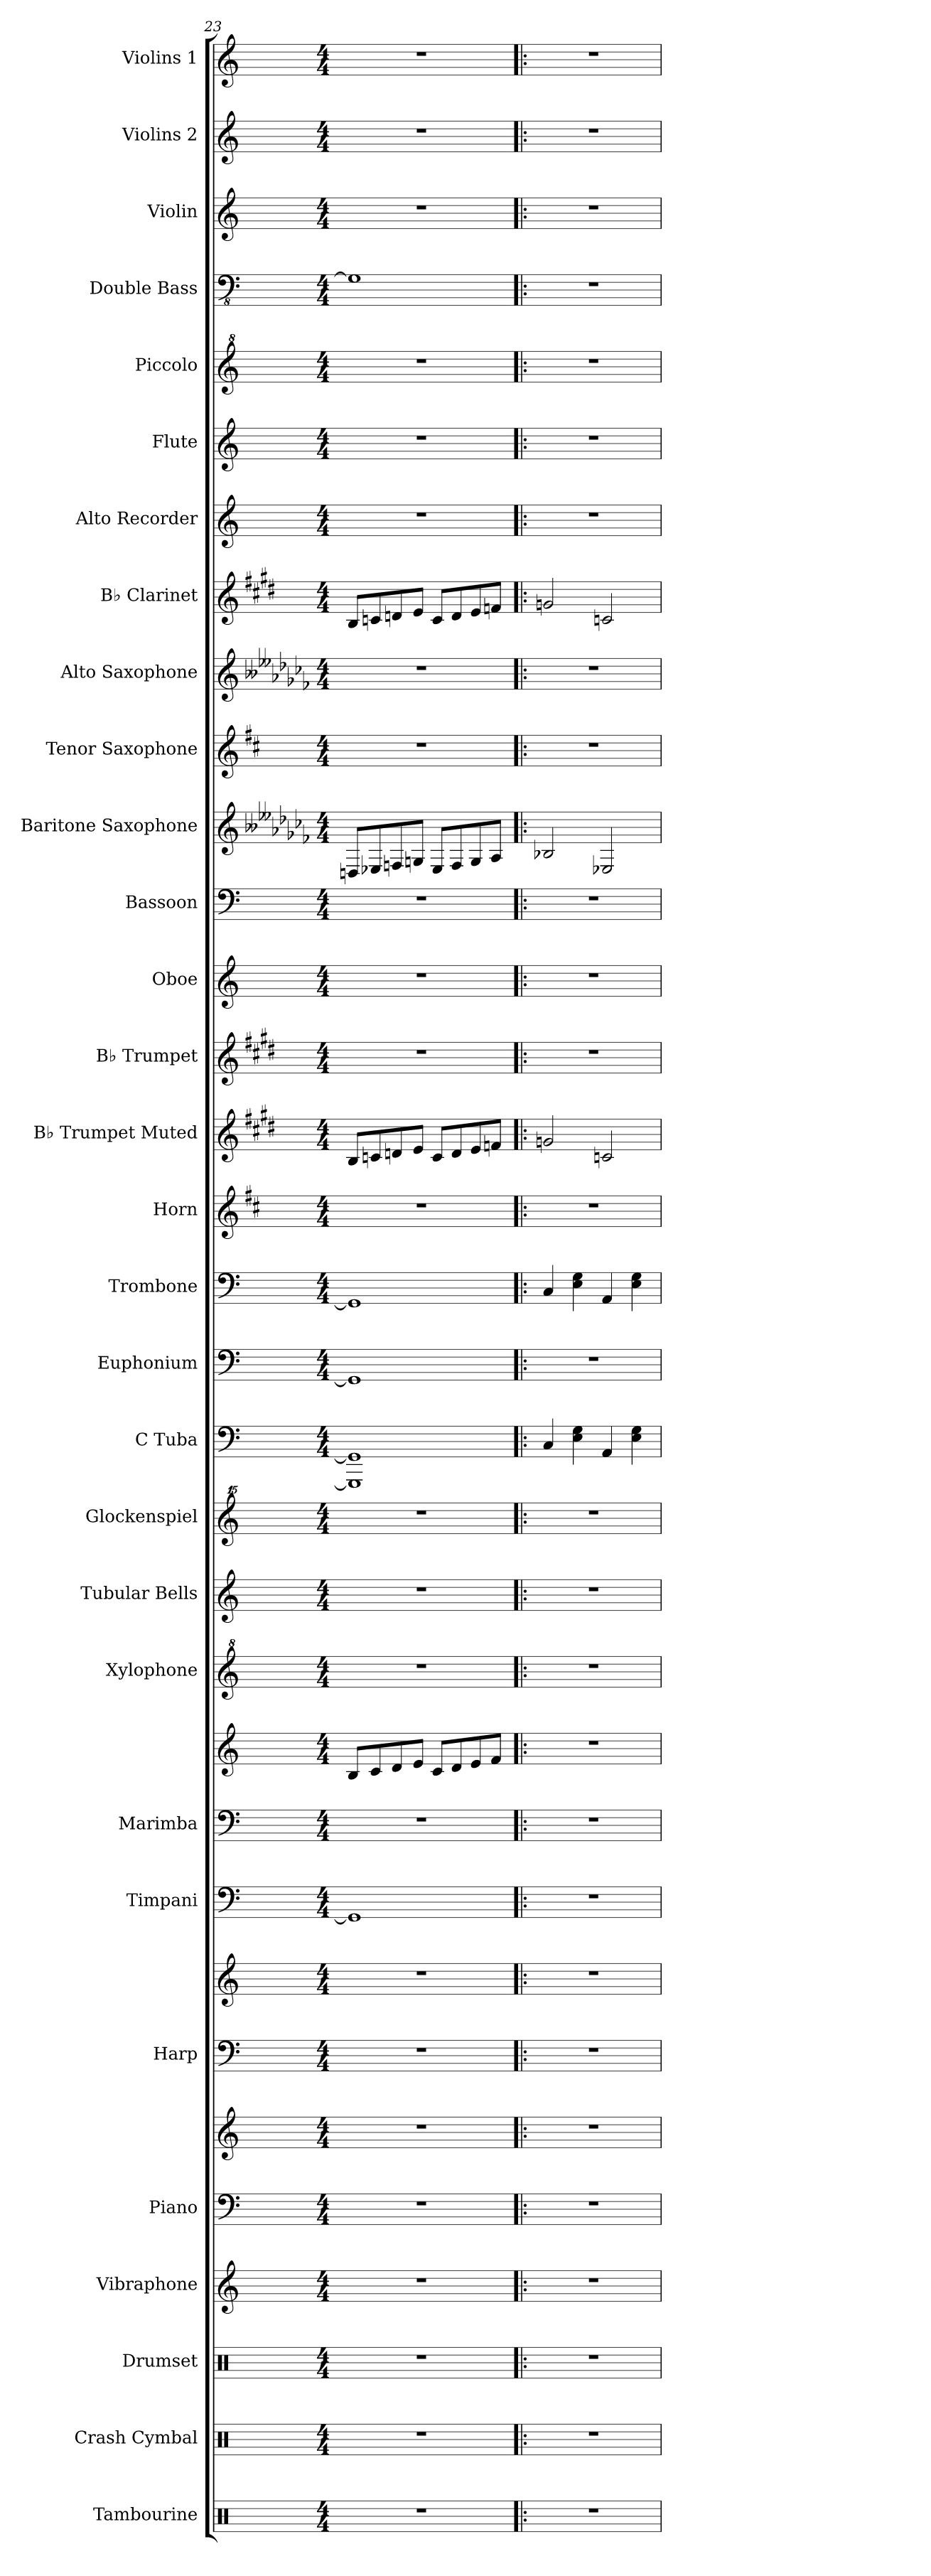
**kern	**kern	**kern	**kern	**kern	**kern	**kern	**kern	**kern	**kern	**kern	**kern	**kern	**kern	**kern	**kern	**kern	**kern	**kern	**kern	**kern	**kern	**kern	**kern	**kern	**kern	**kern	**kern	**kern	**kern	**kern	**kern	**kern
*part30	*part29	*part28	*part27	*part26	*part26	*part25	*part25	*part24	*part23	*part23	*part22	*part21	*part20	*part19	*part18	*part17	*part16	*part15	*part14	*part13	*part12	*part11	*part10	*part9	*part8	*part7	*part6	*part5	*part4	*part3	*part2	*part1
*staff33	*staff32	*staff31	*staff30	*staff29	*staff28	*staff27	*staff26	*staff25	*staff24	*staff23	*staff22	*staff21	*staff20	*staff19	*staff18	*staff17	*staff16	*staff15	*staff14	*staff13	*staff12	*staff11	*staff10	*staff9	*staff8	*staff7	*staff6	*staff5	*staff4	*staff3	*staff2	*staff1
*I"Tambourine	*I"Crash Cymbal	*I"Drumset	*I"Vibraphone	*I"Piano	*	*I"Harp	*	*I"Timpani	*I"Marimba	*	*I"Xylophone	*I"Tubular Bells	*I"Glockenspiel	*I"C Tuba	*I"Euphonium	*I"Trombone	*I"Horn	*I"B♭ Trumpet Muted	*I"B♭ Trumpet	*I"Oboe	*I"Bassoon	*I"Baritone Saxophone	*I"Tenor Saxophone	*I"Alto Saxophone	*I"B♭ Clarinet	*I"Alto Recorder	*I"Flute	*I"Piccolo	*I"Double Bass	*I"Violin	*I"Violins 2	*I"Violins 1
*I'Tamb.	*I'Cr. Cym.	*I'Drs.	*I'Vib.	*I'Pno.	*	*I'Hrp.	*	*I'Timp.	*I'Mrm.	*	*I'Xyl.	*I'Tu. Be.	*I'Glk.	*I'C Tu.	*I'Eu.	*I'Trb.	*I'Hn.	*I'B♭ Tpt. Mut	*I'B♭ Tpt.	*I'Ob.	*I'Bsn.	*I'Bar. Sax.	*I'T. Sax.	*I'A. Sax.	*I'B♭ Cl.	*I'A. Rec.	*I'Fl.	*I'Picc.	*	*I'Vln.	*I'Vlns. 2	*I'Vlns. 1
*clefX	*clefX	*clefX	*clefG2	*clefF4	*clefG2	*clefF4	*clefG2	*clefF4	*clefF4	*clefG2	*clefG^2	*clefG2	*clefG^^2	*clefF4	*clefF4	*clefF4	*clefG2	*clefG2	*clefG2	*clefG2	*clefF4	*clefG2	*clefG2	*clefG2	*clefG2	*clefG2	*clefG2	*clefG^2	*clefFv4	*clefG2	*clefG2	*clefG2
*	*	*	*	*	*	*	*	*	*	*	*	*	*	*	*	*	*ITrd4c7	*ITrd1c2	*ITrd1c2	*	*	*ITrd12c21	*ITrd8c14	*ITrd5c9	*ITrd1c2	*	*	*ITrd-7c-12	*ITrd7c12	*	*	*
*k[]	*k[]	*k[]	*k[]	*k[]	*k[]	*k[]	*k[]	*k[]	*k[]	*k[]	*k[]	*k[]	*k[]	*k[]	*k[]	*k[]	*k[f#]	*k[f#c#]	*k[f#c#]	*k[]	*k[]	*k[b--e--a-d-g-c-f-]	*k[f#c#]	*k[b--e--a-d-g-c-f-]	*k[f#c#]	*k[]	*k[]	*k[]	*k[]	*k[]	*k[]	*k[]
*C:	*C:	*C:	*C:	*C:	*C:	*C:	*C:	*C:	*C:	*C:	*C:	*C:	*C:	*C:	*C:	*C:	*G:	*D:	*D:	*C:	*C:	*B--:	*D:	*B--:	*D:	*C:	*C:	*C:	*C:	*C:	*C:	*C:
*M4/4	*M4/4	*M4/4	*M4/4	*M4/4	*M4/4	*M4/4	*M4/4	*M4/4	*M4/4	*M4/4	*M4/4	*M4/4	*M4/4	*M4/4	*M4/4	*M4/4	*M4/4	*M4/4	*M4/4	*M4/4	*M4/4	*M4/4	*M4/4	*M4/4	*M4/4	*M4/4	*M4/4	*M4/4	*M4/4	*M4/4	*M4/4	*M4/4
=23	=23	=23	=23	=23	=23	=23	=23	=23	=23	=23	=23	=23	=23	=23	=23	=23	=23	=23	=23	=23	=23	=23	=23	=23	=23	=23	=23	=23	=23	=23	=23	=23
1r	1r	1r	1r	1r	1r	1r	1r	1GG]	1r	8B/L	1r	1r	1r	1GGG] 1GG]	1GG]	1GG]	1r	8A/L	1r	1r	1r	8DDn/L	1r	1r	8A/L	1r	1r	1r	1GGG]	1r	1r	1r
.	.	.	.	.	.	.	.	.	.	8c/	.	.	.	.	.	.	.	8B-X/	.	.	.	8EE-X/	.	.	8B-X/	.	.	.	.	.	.	.
.	.	.	.	.	.	.	.	.	.	8d/	.	.	.	.	.	.	.	8cn/	.	.	.	8FFn/	.	.	8cn/	.	.	.	.	.	.	.
.	.	.	.	.	.	.	.	.	.	8e/J	.	.	.	.	.	.	.	8d/J	.	.	.	8GGn/J	.	.	8d/J	.	.	.	.	.	.	.
.	.	.	.	.	.	.	.	.	.	8c/L	.	.	.	.	.	.	.	8B-/L	.	.	.	8EE-/L	.	.	8B-/L	.	.	.	.	.	.	.
.	.	.	.	.	.	.	.	.	.	8d/	.	.	.	.	.	.	.	8c/	.	.	.	8FF/	.	.	8c/	.	.	.	.	.	.	.
.	.	.	.	.	.	.	.	.	.	8e/	.	.	.	.	.	.	.	8d/	.	.	.	8GG/	.	.	8d/	.	.	.	.	.	.	.
.	.	.	.	.	.	.	.	.	.	8f/J	.	.	.	.	.	.	.	8e-X/J	.	.	.	8AA-/J	.	.	8e-X/J	.	.	.	.	.	.	.
!!LO:PB:g=z
=24!|:	=24!|:	=24!|:	=24!|:	=24!|:	=24!|:	=24!|:	=24!|:	=24!|:	=24!|:	=24!|:	=24!|:	=24!|:	=24!|:	=24!|:	=24!|:	=24!|:	=24!|:	=24!|:	=24!|:	=24!|:	=24!|:	=24!|:	=24!|:	=24!|:	=24!|:	=24!|:	=24!|:	=24!|:	=24!|:	=24!|:	=24!|:	=24!|:
1r	1r	1r	1r	1r	1r	1r	1r	1r	1r	1r	1r	1r	1r	4C/	1r	4C/	1r	2fn/	1r	1r	1r	2BB-X/	1r	1r	2fn/	1r	1r	1r	1r	1r	1r	1r
.	.	.	.	.	.	.	.	.	.	.	.	.	.	4E\ 4G\	.	4E\ 4G\	.	.	.	.	.	.	.	.	.	.	.	.	.	.	.	.
.	.	.	.	.	.	.	.	.	.	.	.	.	.	4AA/	.	4AA/	.	2B-X/	.	.	.	2EE-X/	.	.	2B-X/	.	.	.	.	.	.	.
.	.	.	.	.	.	.	.	.	.	.	.	.	.	4E\ 4G\	.	4E\ 4G\	.	.	.	.	.	.	.	.	.	.	.	.	.	.	.	.
=	=	=	=	=	=	=	=	=	=	=	=	=	=	=	=	=	=	=	=	=	=	=	=	=	=	=	=	=	=	=	=	=
*-	*-	*-	*-	*-	*-	*-	*-	*-	*-	*-	*-	*-	*-	*-	*-	*-	*-	*-	*-	*-	*-	*-	*-	*-	*-	*-	*-	*-	*-	*-	*-	*-
